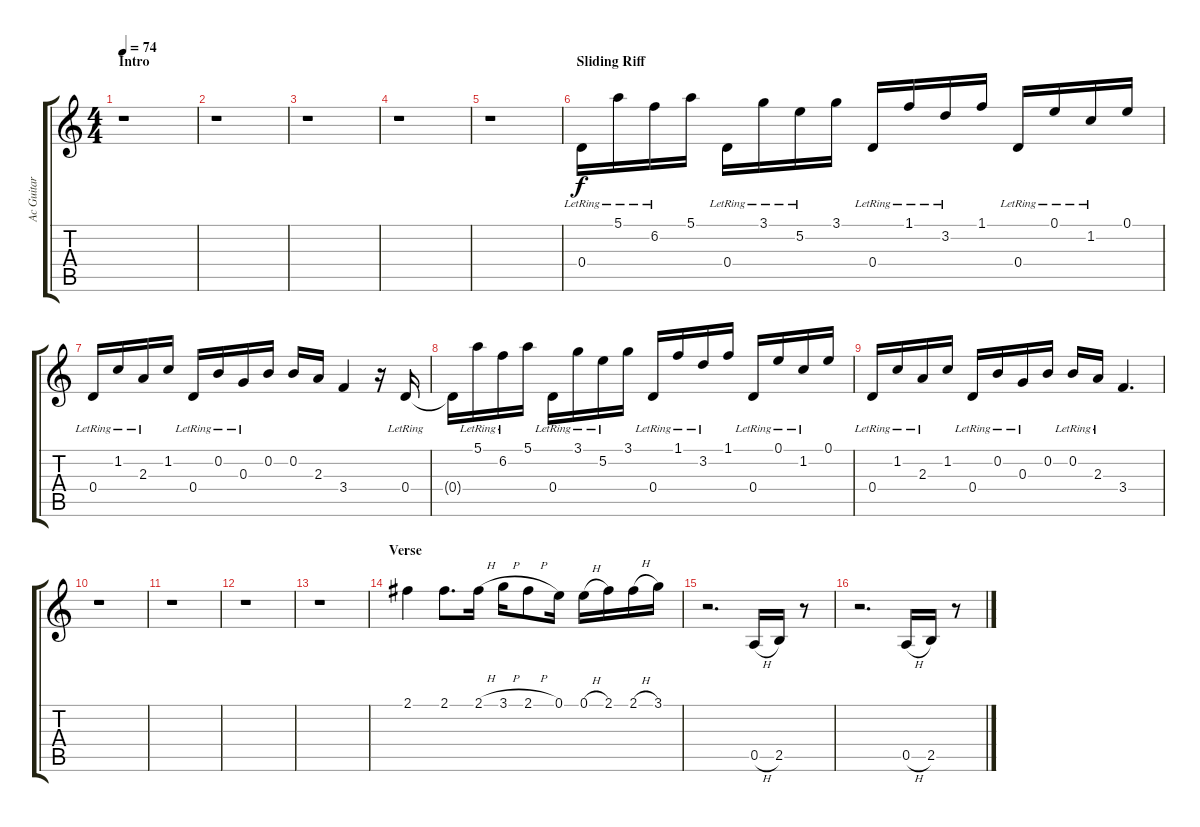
\track ("Ac Guitar #2" "Ac Guitar ") {instrument acousticguitarsteel}
\staff {score tabs}
\tuning (E4 B3 G3 D3 A2 E2) {hide}
\ts (4 4)
\section ("" "Intro")
\tempo 74
\clef g2
\ks c
r.1{dy f instrument acousticguitarsteel} |
r.1 |
r.1 |
r.1 |
r.1 |
\section ("" "Sliding Riff")
0.4{lr}.16 5.1{lr}.16 6.2{lr}.16 5.1.16 0.4{lr}.16 3.1{lr}.16 5.2{lr}.16 3.1.16 0.4{lr}.16 1.1{lr}.16 3.2{lr}.16 1.1.16 0.4{lr}.16 0.1{lr}.16 1.2{lr}.16 0.1.16 |
0.4{lr}.16 1.2{lr}.16 2.3{lr}.16 1.2.16 0.4{lr}.16 0.2{lr}.16 0.3{lr}.16 0.2.16 0.2.16 2.3.16 3.4.4 r.16 0.4{lr}.16 |
0.4{t}.16 5.1{lr}.16 6.2{lr}.16 5.1.16 0.4{lr}.16 3.1{lr}.16 5.2{lr}.16 3.1.16 0.4{lr}.16 1.1{lr}.16 3.2{lr}.16 1.1.16 0.4{lr}.16 0.1{lr}.16 1.2{lr}.16 0.1.16 |
0.4{lr}.16 1.2{lr}.16 2.3{lr}.16 1.2.16 0.4{lr}.16 0.2{lr}.16 0.3{lr}.16 0.2.16 0.2{lr}.16 2.3{lr}.16 3.4.4{d} |
r.1 |
r.1 |
r.1 |
r.1 |
\section ("" "Verse")
2.1.4 2.1.8{d} 2.1{h}.16 3.1{h}.16 2.1{h}.8 0.1.16 0.1{h}.16 2.1.16 2.1{h}.16 3.1.16 |
r.2{d} 0.5{h}.16 2.5.16 r.8 |
r.2{d} 0.5{h}.16 2.5.16 r.8
